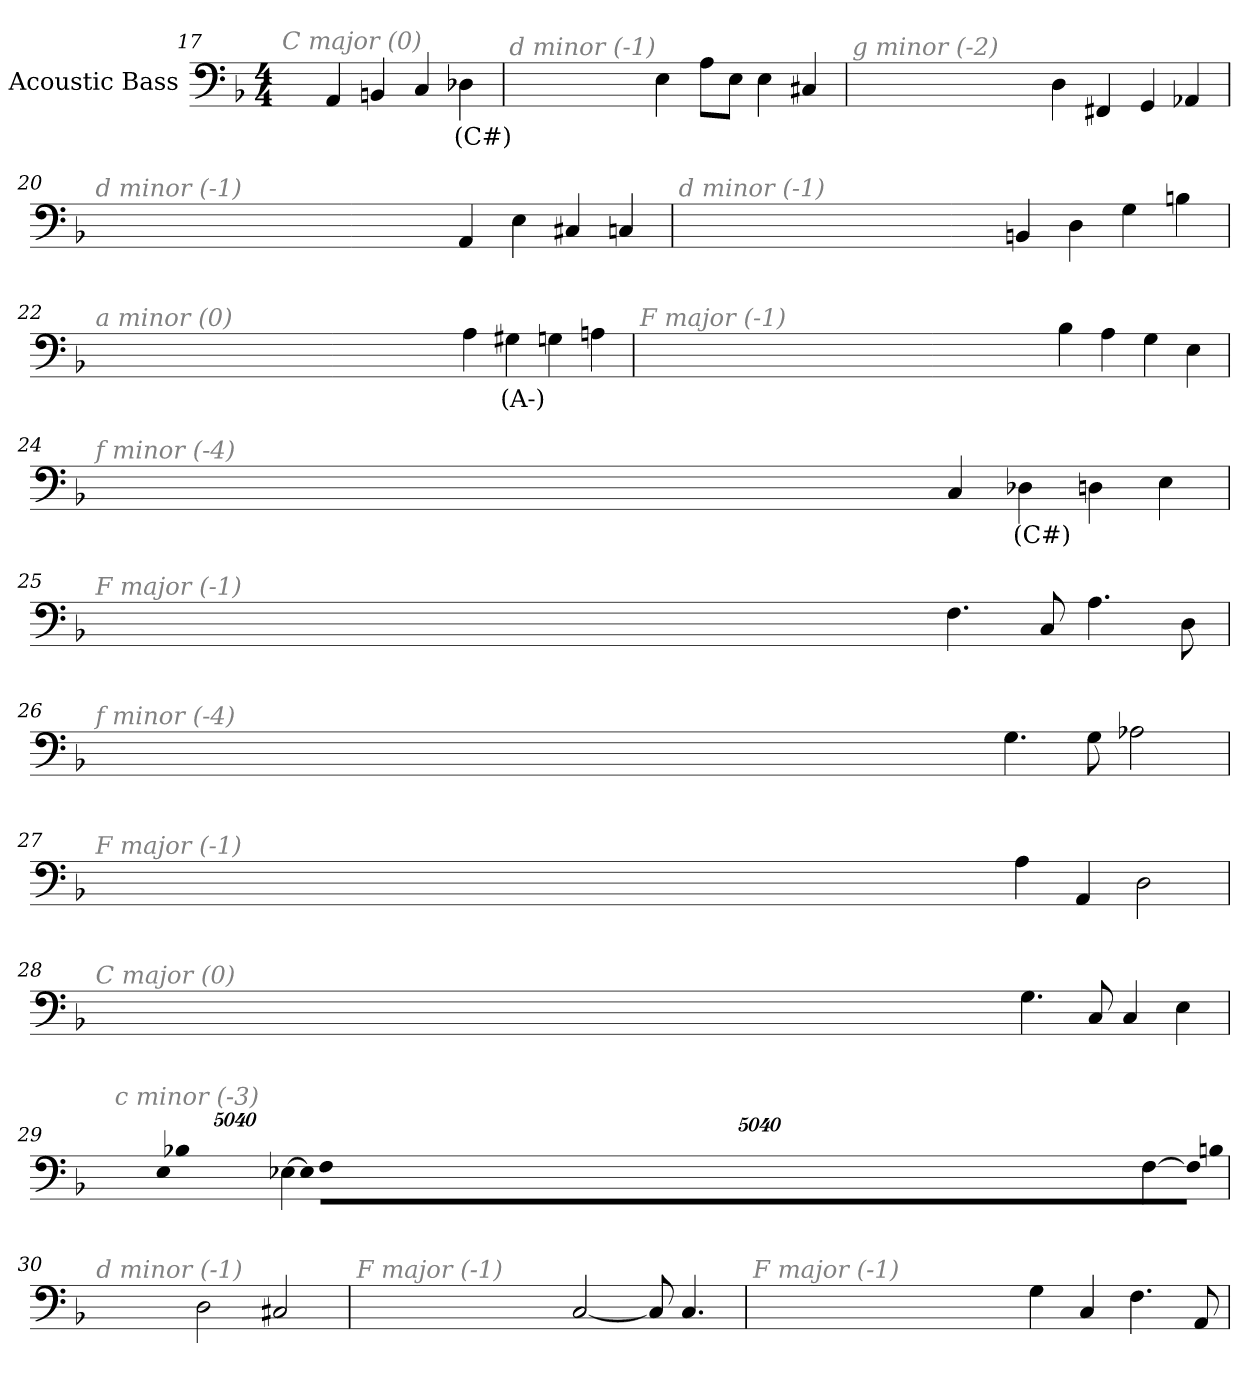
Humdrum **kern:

**kern	**text
*part1	*part1
*staff1	*staff1
*I"Acoustic Bass	*
*clefF4	*
*ITrd7c12	*
*k[b-]	*
*F:	*
*M4/4	*
=17	=17
!LO:TX:i:color=#808080:t=C major (0)	!
4AAA	.
4BBBn	.
4CC	.
4DD-Xi	(C#)
=18	=18
!LO:TX:i:color=#808080:t=d minor (-1)	!
4EE	.
8AAL	.
8EEJ	.
4EE	.
4CC#X	.
=19	=19
!LO:TX:i:color=#808080:t=g minor (-2)	!
4DD	.
4FFF#X	.
4GGG	.
4AAA-X	.
=20	=20
!LO:TX:i:color=#808080:t=d minor (-1)	!
4AAA	.
4EE	.
4CC#X	.
4CCn	.
=21	=21
!LO:TX:i:color=#808080:t=d minor (-1)	!
4BBBn	.
4DD	.
4GG	.
4BBn	.
=22	=22
!LO:TX:i:color=#808080:t=a minor (0)	!
4AA	.
4GG#Xi	(A-)
4GG	.
4AAn	.
=23	=23
!LO:TX:i:color=#808080:t=F major (-1)	!
4BB-	.
4AA	.
4GG	.
4EE	.
=24	=24
!LO:TX:i:color=#808080:t=f minor (-4)	!
4CC	.
4DD-Xi	(C#)
4DD	.
4EE	.
=25	=25
!LO:TX:i:color=#808080:t=F major (-1)	!
4.FF	.
8CC	.
4.AA	.
8DD	.
=26	=26
!LO:TX:i:color=#808080:t=f minor (-4)	!
4.GG	.
8GG	.
2AA-X	.
=27	=27
!LO:TX:i:color=#808080:t=F major (-1)	!
4AA	.
4AAA	.
2DD	.
=28	=28
!LO:TX:i:color=#808080:t=C major (0)	!
4.GG	.
8CC	.
4CC	.
4EE	.
=29	=29
!LO:TX:i:color=#808080:t=c minor (-3)	!
[4FF	.
!LO:N:vis=8	!
40320%3347FFL]	.
!LO:N:vis=8	!
40320%3347BBn	.
!LO:N:vis=8	!
40320%3347FFJ	.
[4EE-X	.
!LO:N:vis=8	!
40320%3347EE-L]	.
!LO:N:vis=8	!
40320%3347BB-X	.
!LO:N:vis=8	!
40320%3347EE-J	.
=30	=30
!LO:TX:i:color=#808080:t=d minor (-1)	!
2DD	.
2CC#X	.
=31	=31
!LO:TX:i:color=#808080:t=F major (-1)	!
[2CC	.
8CC]	.
4.CC	.
=32	=32
!LO:TX:i:color=#808080:t=F major (-1)	!
4GG	.
4CC	.
4.FF	.
8AAA	.
=	=
*-	*-
